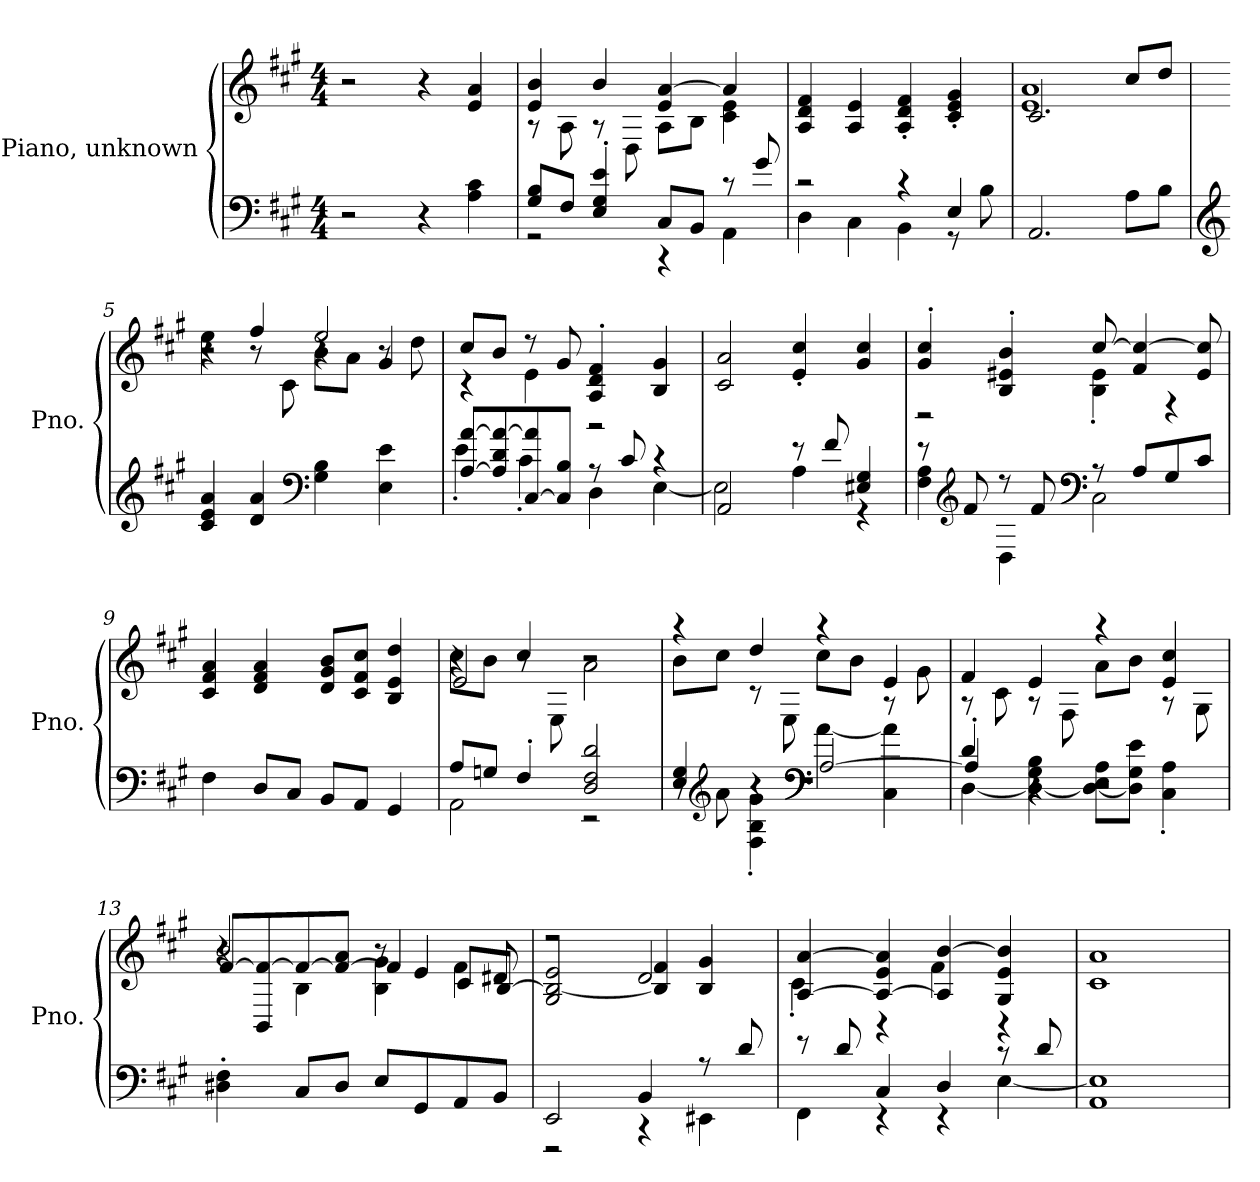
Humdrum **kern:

**kern	**kern
*part1	*part1
*staff2	*staff1
*I"Piano, unknown	*
*I'Pno.	*
*clefF4	*clefG2
*k[f#c#g#]	*k[f#c#g#]
*M4/4	*M4/4
*MM120	*MM120
=1	=1
2r	2r
4r	4r
4A\ 4c#\	4e/ 4a/
=2	=2
*^	*^
8G#/ 8B/L	2r	4e/ 4b/	8r
8F#/J	.	.	8A\
4E/' 4G#/' 4e/'	.	4b/	8r
.	.	.	8D\
8C#/L	4r	4e/ [4a/	8A\L
8BB/J	.	.	8B\J
8r	4AA\	4a/]	4c#\ 4e\
8g#/	.	.	.
*	*	*v	*v
=3	=3	=3
2r	4D\	4A/ 4d/ 4f#/
.	4C#\	4A/ 4e/
4r	4BB\	4A/' 4d/' 4f#/'
4E/	8r	4c#/' 4e/' 4g#/'
.	8B\	.
*v	*v	*
=4	=4
*	*^
2.AA/	2.c#/	1e 1a
8A\L	8cc#/L	.
8B\J	8dd/J	.
*	*v	*v
=5	=5
*clefG2	*
*	*^
*	*	*^
4c#/ 4e/ 4a/	4r	4ee\	2r
4d/ 4a/	4ff#/	8r	.
.	.	8c#\	.
*clefF4	*	*	*
4G#\ 4B\	2ee/	8b\L	4r
.	.	8a\J	.
4E\ 4e\	.	8r	4g#/
.	.	8dd\	.
*	*	*v	*v
!!LO:LB:g=z
=6	=6	=6
*^	*	*
[8A/ [8a/L	4e'\	8cc#/L	4r
8A/] 8d/ 8a/_	.	8b/J	.
[8C#/ 8a/]	4c#'\	8r	4e\
8C#/] 8B/J	.	8g#/	.
8r	4D\	4A/' 4d/' 4f#/'	2r
8c#/	.	.	.
4r	[4E\	4B/ 4g#/	.
*	*	*v	*v
=7	=7	=7
2AA/	2E\]	2c#/ 2a/
8r	4A\	4e/' 4cc#/'
8f#/	.	.
4E#X/ 4G#/	4r	4g#/ 4cc#/
=8	=8	=8
*	*	*^
8r	4F#\ 4A\	4g#/' 4cc#/'	2r
*clefG2	*	*	*
8f#/	.	.	.
8r	4D\	4B/' 4e#X/' 4b/'	.
8f#/	.	.	.
*clefF4	*	*	*
8r	2C#\	[8cc#/	4B\' 4e#\'
8A/L	.	4f#/ 4cc#/_	.
8G#/	.	.	4r
8c#/J	.	8e#/ 8cc#/]	.
*v	*v	*	*
*	*v	*v
=9	=9
4F#\	4c#/ 4f#/ 4a/
8D/L	4d/ 4f#/ 4a/
8C#/J	.
8BB/L	8d/ 8g#/ 8b/L
8AA/J	8c#/ 8f#/ 8cc#/J
4GG#/	4B/ 4e/ 4dd/
!!LO:LB:g=z
=10	=10
*^	*^
*	*	*	*^
8A/L	2AA\	4r	8cc#\L	2e/
8Gn/J	.	.	8b\J	.
4F#'/	.	4cc#/	8r	.
.	.	.	8E\	.
2D/ 2F#/ 2d/	2r	2r	2a\	2r
*	*	*	*v	*v
=11	=11	=11	=11
*	*^	*	*
1r	8r	4E/ 4G#/	4r	8b\L
*clefG2	*	*	*	*
.	8a\	.	.	8cc#\J
.	4F#\' 4B\' 4g#\'	4r	4dd/	8r
.	.	.	.	8E\
*clefF4	*	*	*	*
.	[4a\	[2A/	4r	8cc#\L
.	.	.	.	8b\J
.	4C#\ 4a\]	.	4e/	8r
.	.	.	.	8g#\
=12	=12	=12	=12	=12
4d'/	[4D\	4A/]	4f#/	8r
.	.	.	.	8c#\
4r	4D\_ 4G#\ 4B\	4r	4e/	8r
.	.	.	.	8F#\
2r	8D\_ 8E\ 8A\L	2r	4r	8a\L
.	8D\] 8G#\ 8e\J	.	.	8b\J
.	4C#\' 4A\'	.	4e/ 4cc#/	8r
.	.	.	.	8G#\
*v	*v	*v	*	*
=13	=13	=13
*	*	*^
4D#X\' 4F#\'	2b/	4r	[8f#/L
.	.	.	8BB/ 8f#/_
8C#/L	.	4B\	8f#/_
8D#/J	.	.	8f#/_ 8a/J
8E/L	8r	4B\ 4g#\	4f#/]
8GG#/	4e/	.	.
8AA/	.	4f#\	8c#/L
8BB/J	8d#X/	.	[8B/J
*	*	*v	*v
!!LO:LB:g=z
=14	=14	=14
*^	*	*
2EE/	2r	2r	2G#/ 2B/_ 2e/
4BB/	4r	2d/	4B/] 4f#/
8r	4EE#X\	.	4B/ 4g#/
8d/	.	.	.
=15	=15	=15	=15
8r	4FF#\	[4A/ [4a/	4c#'\
8d/	.	.	.
4C#/	4r	4A/_ 4e/ 4a/]	4r
4D/	4r	4A/] [4b/	4f#\
8r	[4E\	4G#/ 4e/ 4b/]	4r
8d/	.	.	.
*	*	*v	*v
=16	=16	=16
1AA	1E]	1c# 1a
*v	*v	*
=	=
*-	*-
